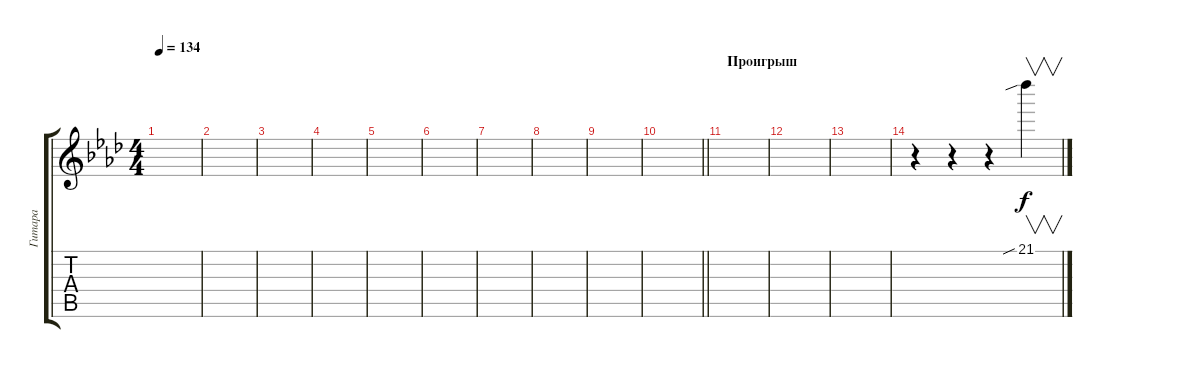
\track ("Гитара" "Гитара") {instrument distortionguitar}
\staff {score tabs}
\tuning (E4 B3 G3 D3 A2 E2) {hide}
\ts (4 4)
\tempo 134
\clef g2
\ks fminor
|
|
|
|
|
|
|
|
|
\barLineRight lightlight
|
\section ("" "Проигрыш")
|
|
|
r.4{volume 16} r.4 r.4 21.1{sib}.4{v}
